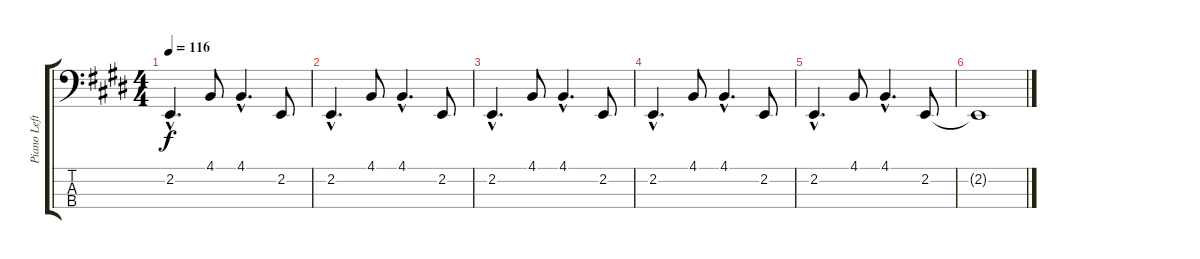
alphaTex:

\track ("Piano Left hand" "Piano Left") {instrument acousticgrandpiano}
\staff {score tabs}
\tuning (G2 D2 A1 E1) {hide}
\ts (4 4)
\tempo 116
\clef f4
\ks e
2.2{hac}.4{d dy f} 4.1.8 4.1{hac}.4{d} 2.2.8 |
2.2{hac}.4{d} 4.1.8 4.1{hac}.4{d} 2.2.8 |
2.2{hac}.4{d} 4.1.8 4.1{hac}.4{d} 2.2.8 |
2.2{hac}.4{d} 4.1.8 4.1{hac}.4{d} 2.2.8 |
2.2{hac}.4{d} 4.1.8 4.1{hac}.4{d} 2.2.8 |
2.2{t}.1
